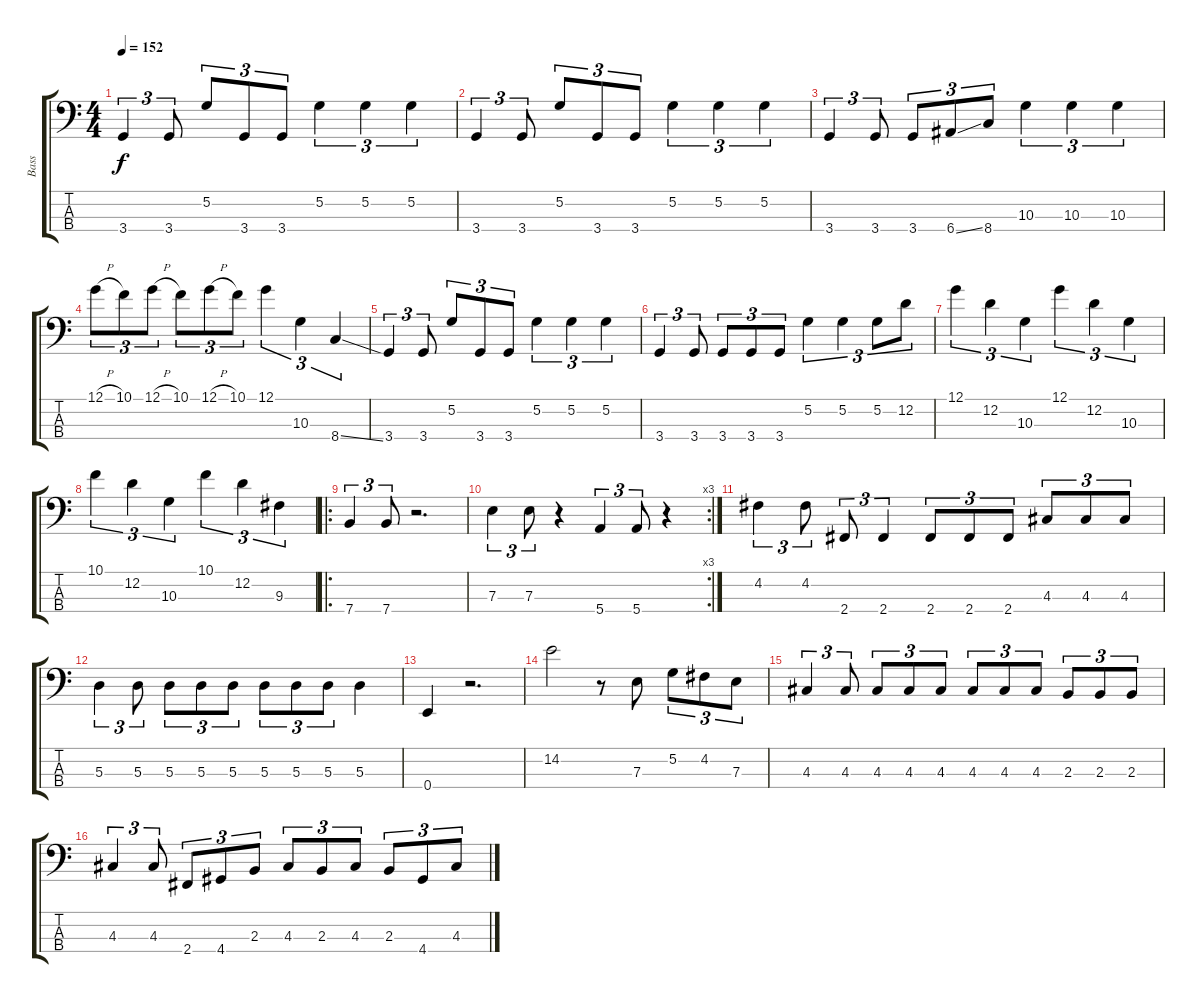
\track ("Bass" "Bass") {instrument electricbassfinger}
\staff {score tabs}
\tuning (G2 D2 A1 E1) {hide}
\ts (4 4)
\tempo 152
\clef f4
\ks c
3.4.4{tu (3 2) dy f} 3.4.8{tu (3 2)} 5.2.8{tu (3 2)} 3.4.8{tu (3 2)} 3.4.8{tu (3 2)} 5.2.4{tu (3 2)} 5.2.4{tu (3 2)} 5.2.4{tu (3 2)} |
3.4.4{tu (3 2)} 3.4.8{tu (3 2)} 5.2.8{tu (3 2)} 3.4.8{tu (3 2)} 3.4.8{tu (3 2)} 5.2.4{tu (3 2)} 5.2.4{tu (3 2)} 5.2.4{tu (3 2)} |
3.4.4{tu (3 2)} 3.4.8{tu (3 2)} 3.4.8{tu (3 2)} 6.4{ss}.8{tu (3 2)} 8.4.8{tu (3 2)} 10.3.4{tu (3 2)} 10.3.4{tu (3 2)} 10.3.4{tu (3 2)} |
12.1{h}.8{tu (3 2)} 10.1.8{tu (3 2)} 12.1{h}.8{tu (3 2)} 10.1.8{tu (3 2)} 12.1{h}.8{tu (3 2)} 10.1.8{tu (3 2)} 12.1.4{tu (3 2)} 10.3.4{tu (3 2)} 8.4{ss}.4{tu (3 2)} |
3.4.4{tu (3 2)} 3.4.8{tu (3 2)} 5.2.8{tu (3 2)} 3.4.8{tu (3 2)} 3.4.8{tu (3 2)} 5.2.4{tu (3 2)} 5.2.4{tu (3 2)} 5.2.4{tu (3 2)} |
3.4.4{tu (3 2)} 3.4.8{tu (3 2)} 3.4.8{tu (3 2)} 3.4.8{tu (3 2)} 3.4.8{tu (3 2)} 5.2.4{tu (3 2)} 5.2.4{tu (3 2)} 5.2.8{tu (3 2)} 12.2.8{tu (3 2)} |
12.1.4{tu (3 2)} 12.2.4{tu (3 2)} 10.3.4{tu (3 2)} 12.1.4{tu (3 2)} 12.2.4{tu (3 2)} 10.3.4{tu (3 2)} |
10.1.4{tu (3 2)} 12.2.4{tu (3 2)} 10.3.4{tu (3 2)} 10.1.4{tu (3 2)} 12.2.4{tu (3 2)} 9.3.4{tu (3 2)} |
\ro
7.4.4{tu (3 2)} 7.4.8{tu (3 2)} r.2{d} |
\rc 3
7.3.4{tu (3 2)} 7.3.8{tu (3 2)} r.4 5.4.4{tu (3 2)} 5.4.8{tu (3 2)} r.4 |
4.2.4{tu (3 2)} 4.2.8{tu (3 2)} 2.4.8{tu (3 2)} 2.4.4{tu (3 2)} 2.4.8{tu (3 2)} 2.4.8{tu (3 2)} 2.4.8{tu (3 2)} 4.3.8{tu (3 2)} 4.3.8{tu (3 2)} 4.3.8{tu (3 2)} |
5.3.4{tu (3 2)} 5.3.8{tu (3 2)} 5.3.8{tu (3 2)} 5.3.8{tu (3 2)} 5.3.8{tu (3 2)} 5.3.8{tu (3 2)} 5.3.8{tu (3 2)} 5.3.8{tu (3 2)} 5.3.4 |
0.4.4 r.2{d} |
14.2.2 r.8 7.3.8 5.2.8{tu (3 2)} 4.2.8{tu (3 2)} 7.3.8{tu (3 2)} |
4.3.4{tu (3 2)} 4.3.8{tu (3 2)} 4.3.8{tu (3 2)} 4.3.8{tu (3 2)} 4.3.8{tu (3 2)} 4.3.8{tu (3 2)} 4.3.8{tu (3 2)} 4.3.8{tu (3 2)} 2.3.8{tu (3 2)} 2.3.8{tu (3 2)} 2.3.8{tu (3 2)} |
4.3.4{tu (3 2)} 4.3.8{tu (3 2)} 2.4.8{tu (3 2)} 4.4.8{tu (3 2)} 2.3.8{tu (3 2)} 4.3.8{tu (3 2)} 2.3.8{tu (3 2)} 4.3.8{tu (3 2)} 2.3.8{tu (3 2)} 4.4.8{tu (3 2)} 4.3.8{tu (3 2)}
